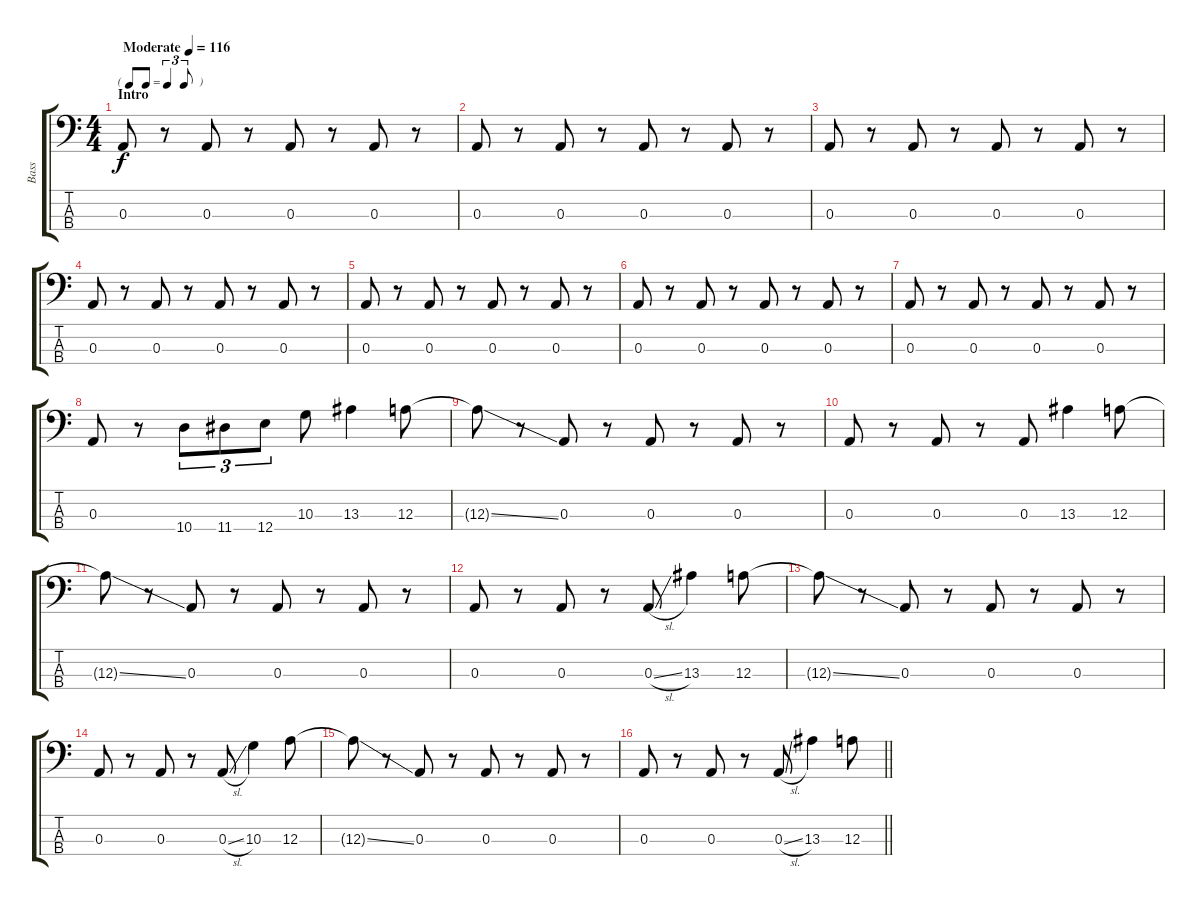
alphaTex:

\track ("Bass" "Bass") {instrument electricbassfinger}
\staff {score tabs}
\tuning (G2 D2 A1 E1) {hide}
\ts (4 4)
\tf triplet8th
\section ("" "Intro")
\tempo (116 "Moderate")
\clef f4
\ks c
0.3.8{dy f instrument electricbassfinger} r.8 0.3.8 r.8 0.3.8 r.8 0.3.8 r.8 |
0.3.8 r.8 0.3.8 r.8 0.3.8 r.8 0.3.8 r.8 |
0.3.8 r.8 0.3.8 r.8 0.3.8 r.8 0.3.8 r.8 |
0.3.8 r.8 0.3.8 r.8 0.3.8 r.8 0.3.8 r.8 |
0.3.8 r.8 0.3.8 r.8 0.3.8 r.8 0.3.8 r.8 |
0.3.8 r.8 0.3.8 r.8 0.3.8 r.8 0.3.8 r.8 |
0.3.8 r.8 0.3.8 r.8 0.3.8 r.8 0.3.8 r.8 |
0.3.8 r.8 10.4.8{tu (3 2)} 11.4.8{tu (3 2)} 12.4.8{tu (3 2)} 10.3.8 13.3.4 12.3.8 |
12.3{ss t}.8 r.8 0.3.8 r.8 0.3.8 r.8 0.3.8 r.8 |
0.3.8 r.8 0.3.8 r.8 0.3.8 13.3.4 12.3.8 |
12.3{ss t}.8 r.8 0.3.8 r.8 0.3.8 r.8 0.3.8 r.8 |
0.3.8 r.8 0.3.8 r.8 0.3{sl}.8 13.3.4 12.3.8 |
12.3{ss t}.8 r.8 0.3.8 r.8 0.3.8 r.8 0.3.8 r.8 |
0.3.8 r.8 0.3.8 r.8 0.3{sl}.8 10.3.4 12.3.8 |
12.3{ss t}.8 r.8 0.3.8 r.8 0.3.8 r.8 0.3.8 r.8 |
\barLineRight lightlight
0.3.8 r.8 0.3.8 r.8 0.3{sl}.8 13.3.4 12.3.8
